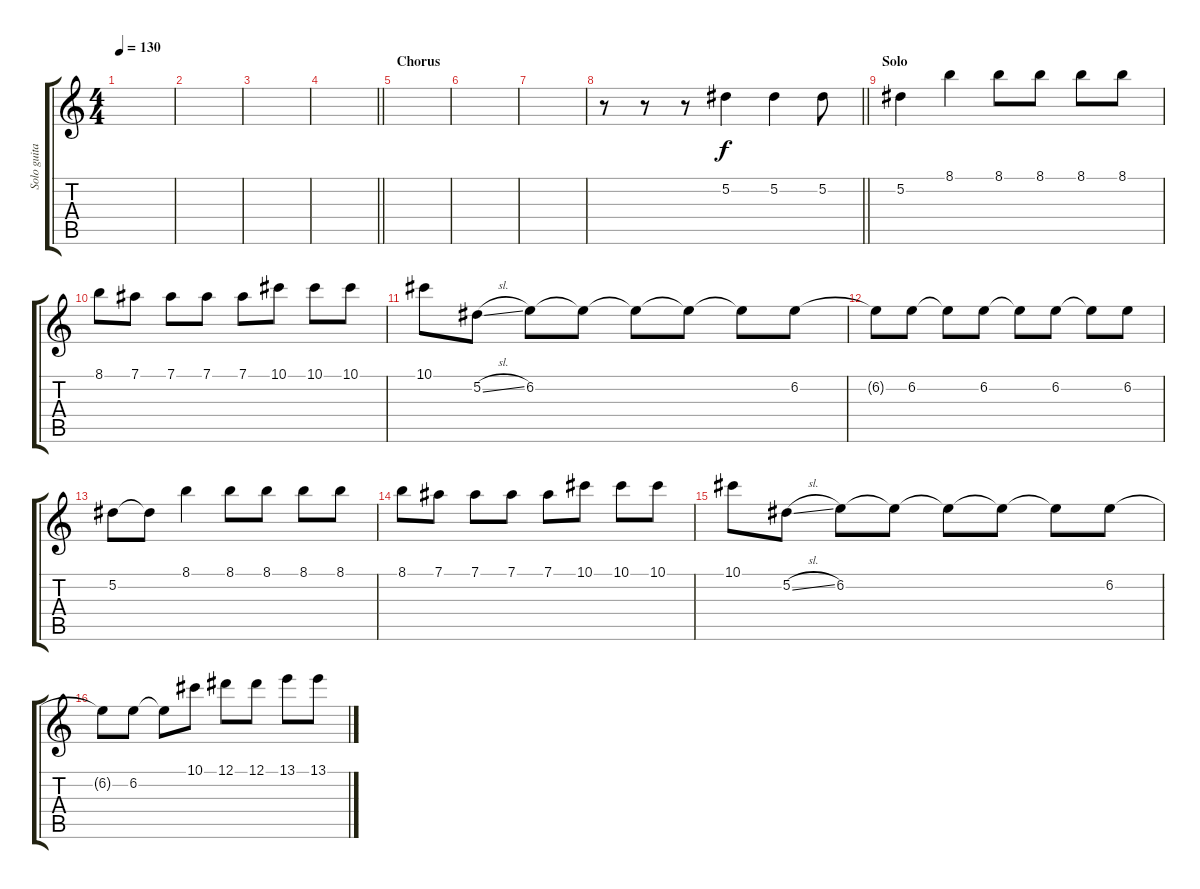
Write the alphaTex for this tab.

\track ("Solo guitar" "Solo guita") {instrument distortionguitar}
\staff {score tabs}
\tuning (Eb4 Bb3 Gb3 Db3 Ab2 Db2) {hide}
\ts (4 4)
\tempo 130
\clef g2
\ks c
|
|
|
\barLineRight lightlight
|
\section ("" "Chorus")
|
|
|
\barLineRight lightlight
r.8 r.8 r.8 5.2.4 5.2.4 5.2.8 |
\section ("" "Solo")
5.2.4 8.1.4 8.1.8 8.1.8 8.1.8 8.1.8 |
8.1.8 7.1.8 7.1.8 7.1.8 7.1.8 10.1.8 10.1.8 10.1.8 |
10.1.8 5.2{sl}.8 6.2.8 6.2{t}.8 6.2{t}.8 6.2{t}.8 6.2{t}.8 6.2.8 |
6.2{t}.8 6.2.8 6.2{t}.8 6.2.8 6.2{t}.8 6.2.8 6.2{t}.8 6.2.8 |
5.2.8 5.2{t}.8 8.1.4 8.1.8 8.1.8 8.1.8 8.1.8 |
8.1.8 7.1.8 7.1.8 7.1.8 7.1.8 10.1.8 10.1.8 10.1.8 |
10.1.8 5.2{sl}.8 6.2.8 6.2{t}.8 6.2{t}.8 6.2{t}.8 6.2{t}.8 6.2.8 |
6.2{t}.8 6.2.8 6.2{t}.8 10.1.8 12.1.8 12.1.8 13.1.8 13.1.8
